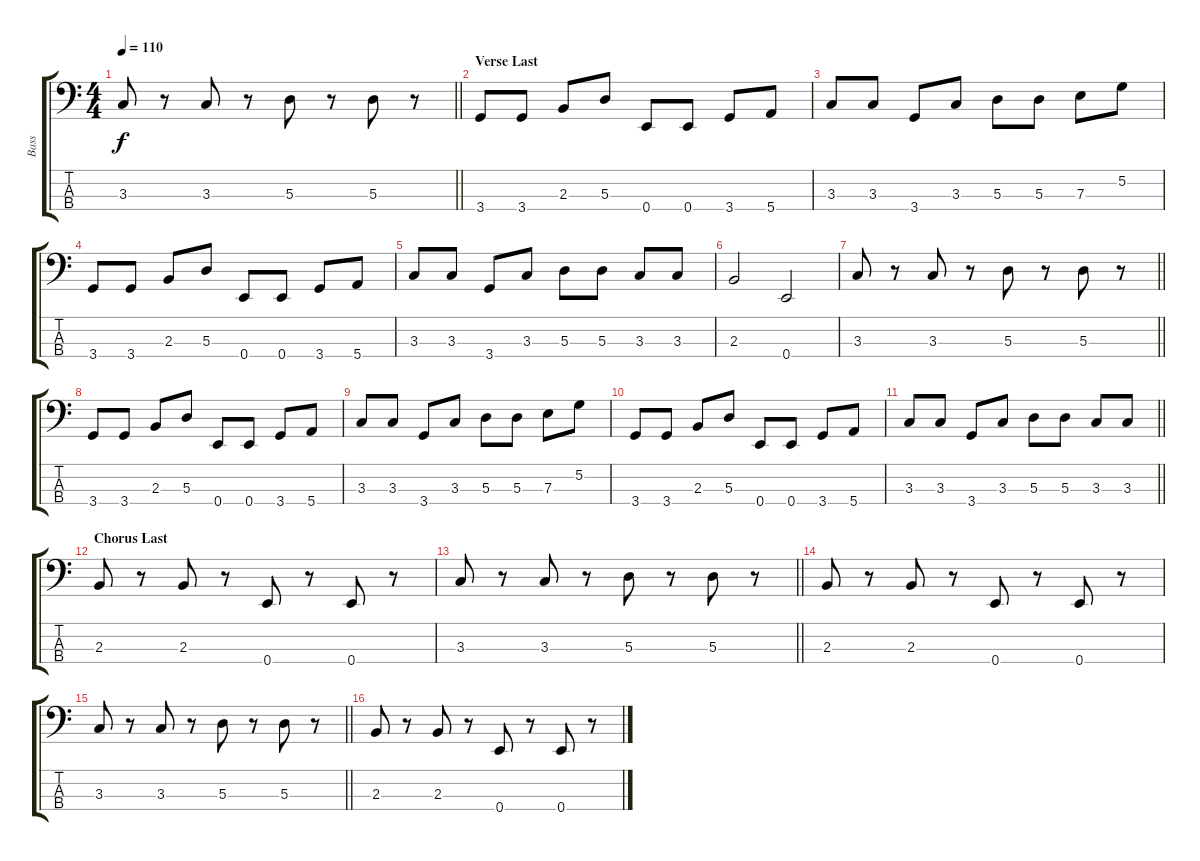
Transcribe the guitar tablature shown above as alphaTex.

\track ("Bass" "Bass") {instrument electricbasspick}
\staff {score tabs}
\tuning (G2 D2 A1 E1) {hide}
\ts (4 4)
\tempo 110
\clef f4
\barLineRight lightlight
\ks c
3.3.8{dy f} r.8 3.3.8 r.8 5.3.8 r.8 5.3.8 r.8 |
\section ("" "Verse Last")
3.4.8 3.4.8 2.3.8 5.3.8 0.4.8 0.4.8 3.4.8 5.4.8 |
3.3.8 3.3.8 3.4.8 3.3.8 5.3.8 5.3.8 7.3.8 5.2.8 |
3.4.8 3.4.8 2.3.8 5.3.8 0.4.8 0.4.8 3.4.8 5.4.8 |
3.3.8 3.3.8 3.4.8 3.3.8 5.3.8 5.3.8 3.3.8 3.3.8 |
2.3.2 0.4.2 |
\barLineRight lightlight
3.3.8 r.8 3.3.8 r.8 5.3.8 r.8 5.3.8 r.8 |
3.4.8 3.4.8 2.3.8 5.3.8 0.4.8 0.4.8 3.4.8 5.4.8 |
3.3.8 3.3.8 3.4.8 3.3.8 5.3.8 5.3.8 7.3.8 5.2.8 |
3.4.8 3.4.8 2.3.8 5.3.8 0.4.8 0.4.8 3.4.8 5.4.8 |
\barLineRight lightlight
3.3.8 3.3.8 3.4.8 3.3.8 5.3.8 5.3.8 3.3.8 3.3.8 |
\section ("" "Chorus Last")
2.3.8 r.8 2.3.8 r.8 0.4.8 r.8 0.4.8 r.8 |
\barLineRight lightlight
3.3.8 r.8 3.3.8 r.8 5.3.8 r.8 5.3.8 r.8 |
2.3.8 r.8 2.3.8 r.8 0.4.8 r.8 0.4.8 r.8 |
\barLineRight lightlight
3.3.8 r.8 3.3.8 r.8 5.3.8 r.8 5.3.8 r.8 |
2.3.8 r.8 2.3.8 r.8 0.4.8 r.8 0.4.8 r.8
